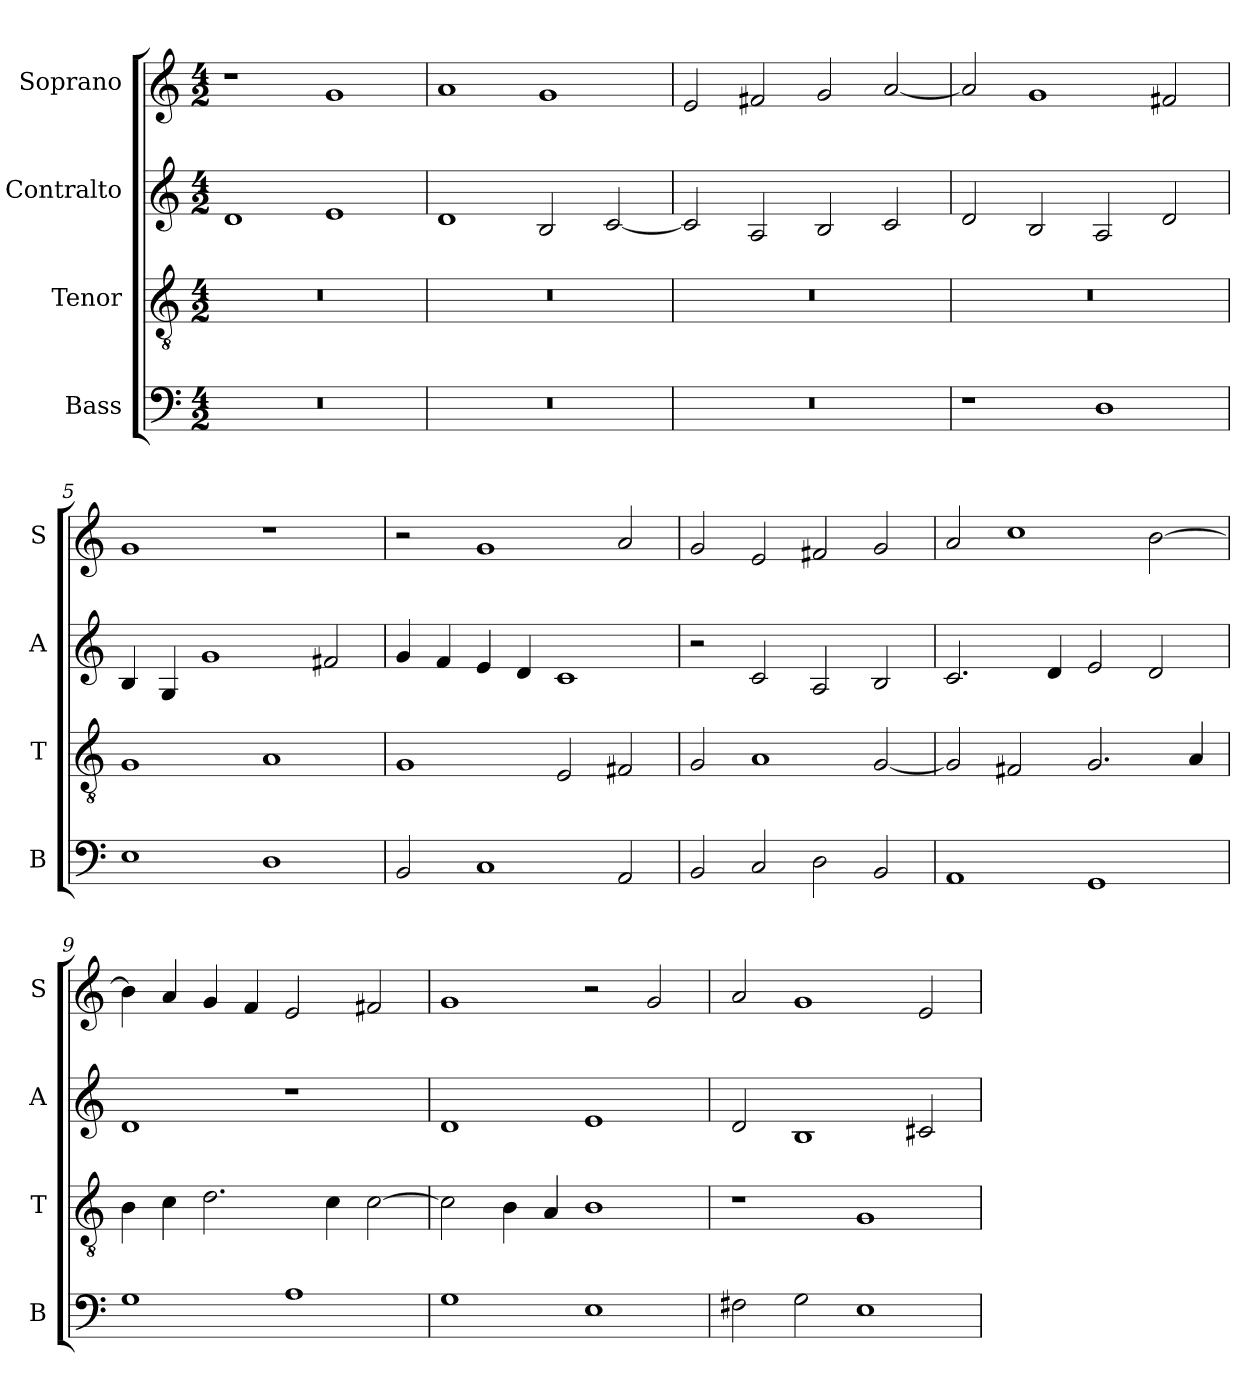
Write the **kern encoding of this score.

**kern	**kern	**kern	**kern
*part4	*part3	*part2	*part1
*staff4	*staff3	*staff2	*staff1
*I"Bass	*I"Tenor	*I"Contralto	*I"Soprano
*I'B	*I'T	*I'A	*I'S
*clefF4	*clefGv2	*clefG2	*clefG2
*k[]	*k[]	*k[]	*k[]
*G:mix	*G:mix	*G:mix	*G:mix
*M4/2	*M4/2	*M4/2	*M4/2
=1	=1	=1	=1
0r	0r	1d	1r
.	.	1e	1g
=2	=2	=2	=2
0r	0r	1d	1a
.	.	2B	1g
.	.	[2c	.
=3	=3	=3	=3
0r	0r	2c]	2e
.	.	2A	2f#X
.	.	2B	2g
.	.	2c	[2a
=4	=4	=4	=4
1r	0r	2d	2a]
.	.	2B	1g
1D	.	2A	.
.	.	2d	2f#X
=5	=5	=5	=5
1E	1G	4B	1g
.	.	4G	.
.	.	1g	.
1D	1A	.	1r
.	.	2f#X	.
=6	=6	=6	=6
2BB	1G	4g	2r
.	.	4f	.
1C	.	4e	1g
.	.	4d	.
.	2E	1c	.
2AA	2F#X	.	2a
=7	=7	=7	=7
2BB	2G	2r	2g
2C	1A	2c	2e
2D	.	2A	2f#X
2BB	[2G	2B	2g
=8	=8	=8	=8
1AA	2G]	2.c	2a
.	2F#X	.	1cc
.	.	4d	.
1GG	2.G	2e	.
.	.	2d	[2b
.	4A	.	.
=9	=9	=9	=9
1G	4B	1d	4b]
.	4c	.	4a
.	2.d	.	4g
.	.	.	4f
1A	.	1r	2e
.	4c	.	.
.	[2c	.	2f#X
=10	=10	=10	=10
1G	2c]	1d	1g
.	4B	.	.
.	4A	.	.
1E	1B	1e	2r
.	.	.	2g
=11	=11	=11	=11
2F#X	1r	2d	2a
2G	.	1B	1g
1E	1G	.	.
.	.	2c#X	2e
=	=	=	=
*-	*-	*-	*-
